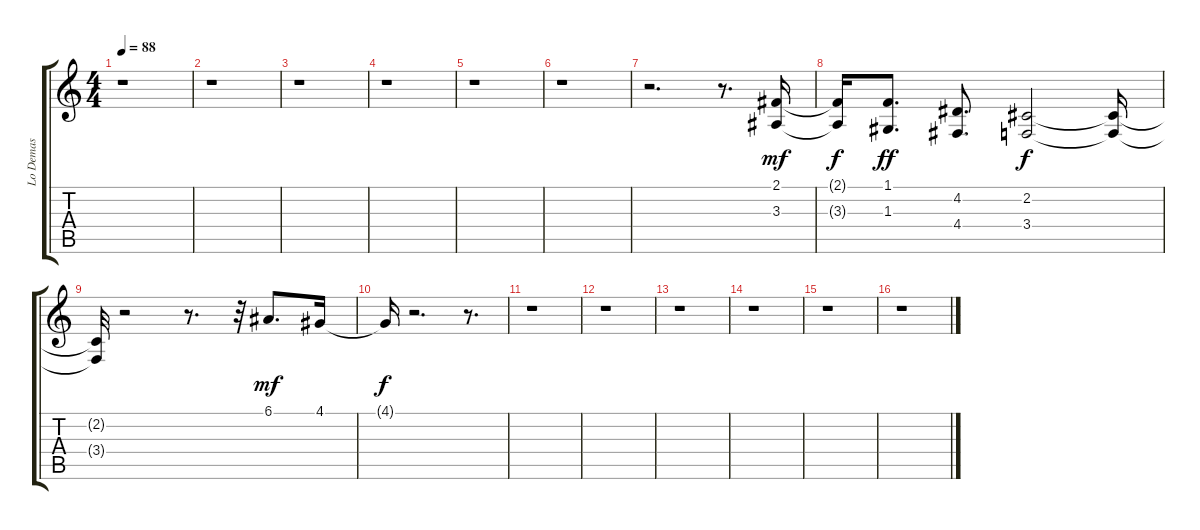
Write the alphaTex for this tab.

\track ("Lo Demas" "Lo Demas") {instrument fx5brightness}
\staff {score tabs}
\tuning (E4 B3 G3 D3 A2 E2) {hide}
\ts (4 4)
\tempo 88
\clef g2
\ks c
r.1{dy f} |
r.1 |
r.1 |
r.1 |
r.1 |
r.1 |
r.2{d} r.8{d} (2.1 3.3).16{dy mf volume 12 balance 11 instrument acousticguitarsteel} |
(2.1{t} 3.3{t}).16{dy f} (1.1 1.3).8{d dy ff} (4.2 4.4).8{d} (2.2 3.4).2{dy f} (2.2{t} 3.4{t}).16 |
(2.2{t} 3.4{t}).32 r.2 r.8{d} r.32 6.1.8{d dy mf} 4.1.16 |
4.1{t}.16{dy f} r.2{d} r.8{d} |
r.1 |
r.1 |
r.1 |
r.1 |
r.1 |
r.1
